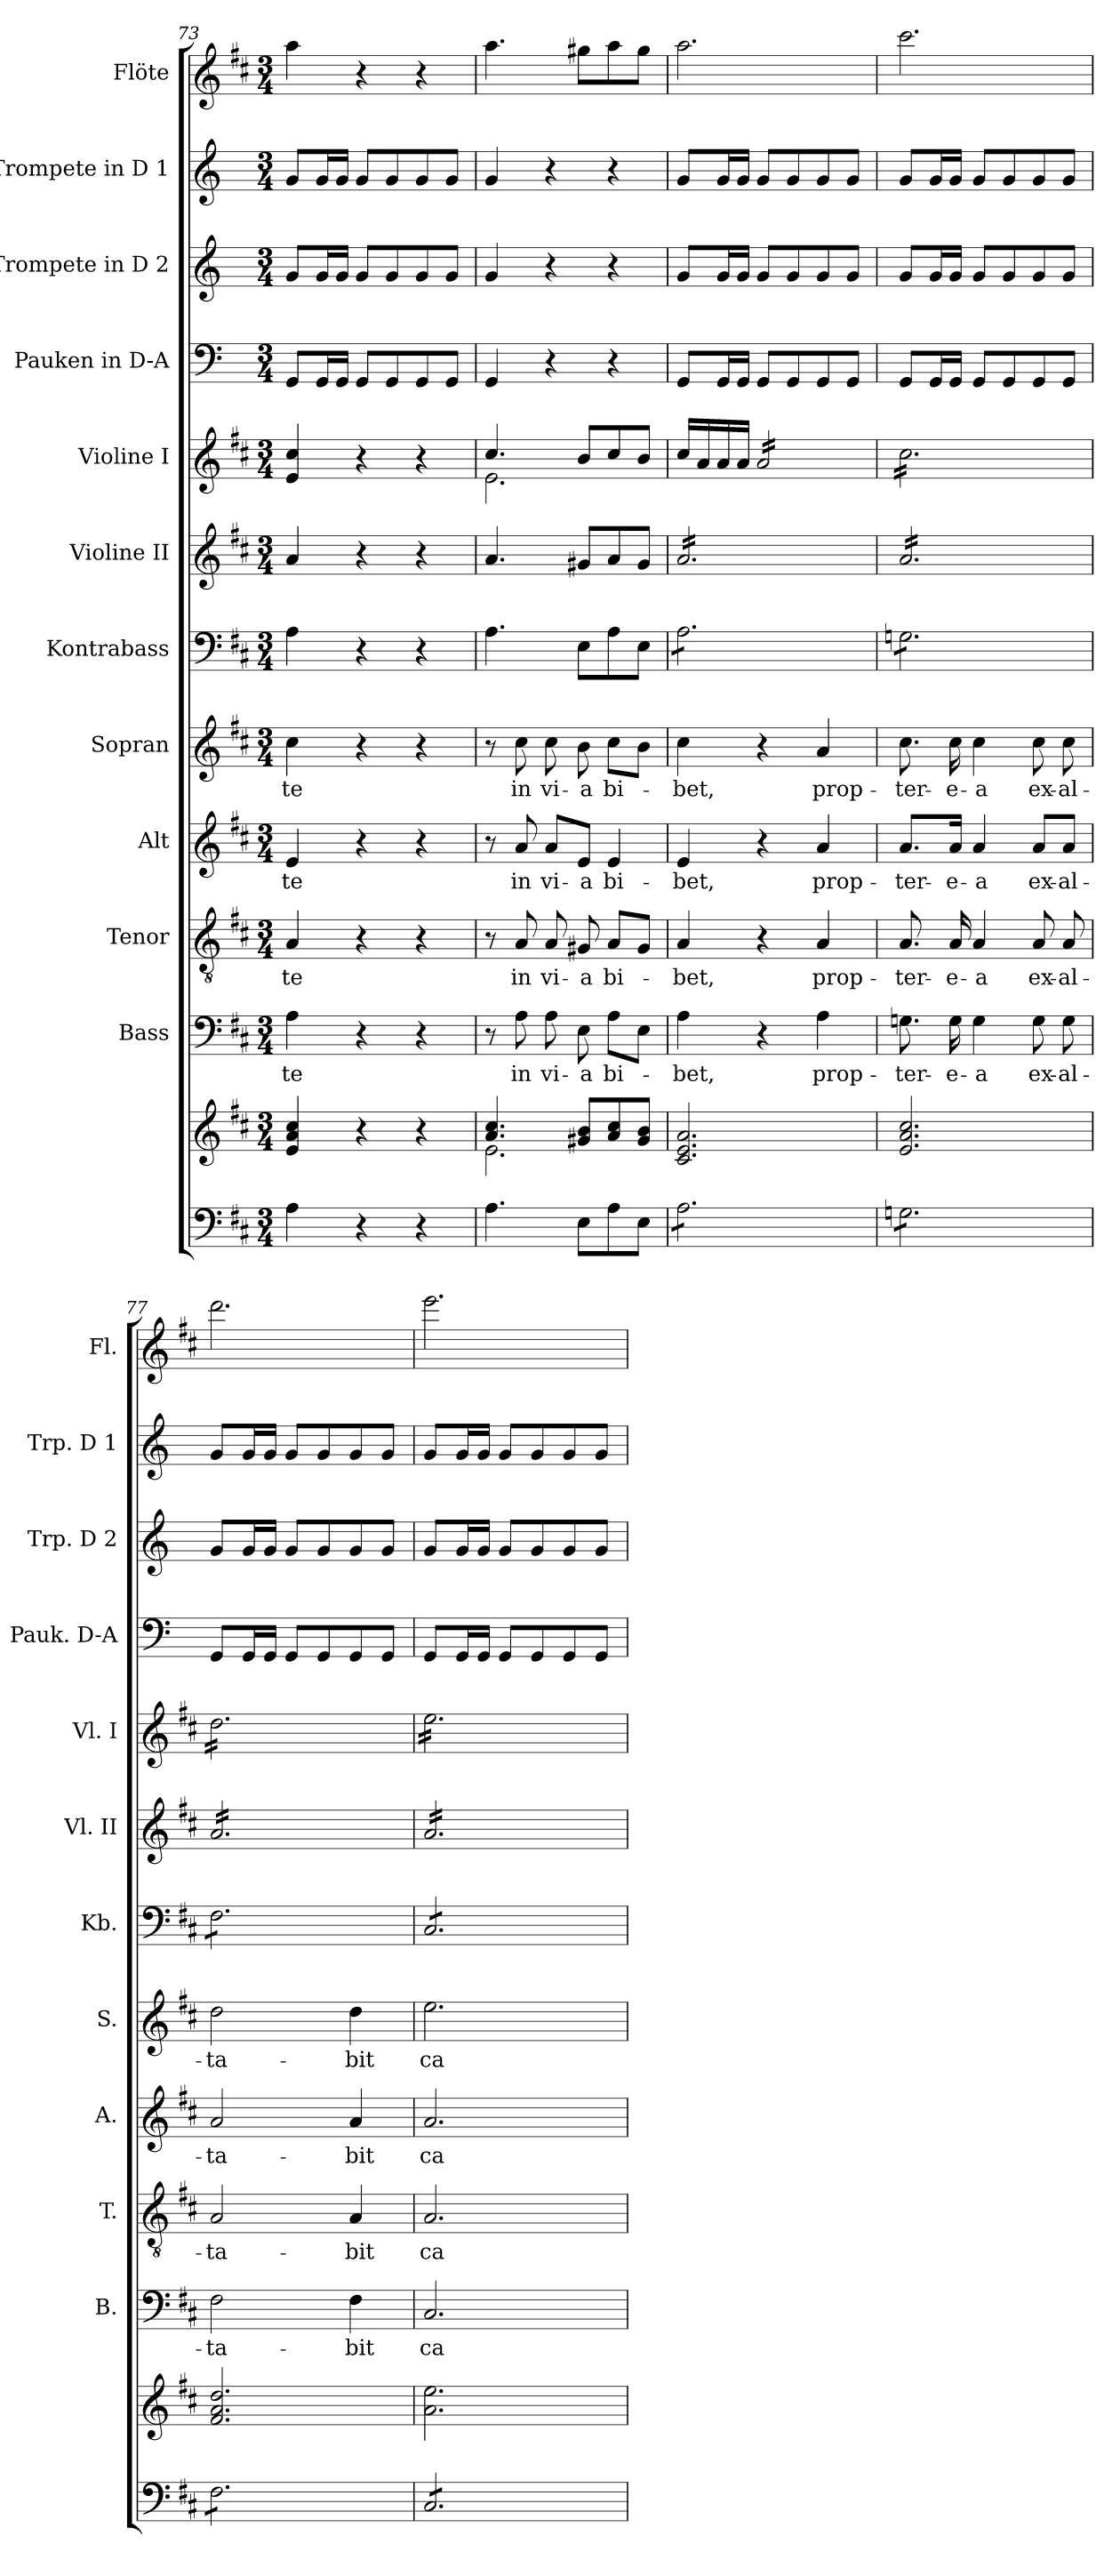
**kern	**kern	**kern	**text	**kern	**text	**kern	**text	**kern	**text	**kern	**kern	**kern	**kern	**kern	**kern	**kern
*part12	*part12	*part11	*part11	*part10	*part10	*part9	*part9	*part8	*part8	*part7	*part6	*part5	*part4	*part3	*part2	*part1
*staff13	*staff12	*staff11	*staff11	*staff10	*staff10	*staff9	*staff9	*staff8	*staff8	*staff7	*staff6	*staff5	*staff4	*staff3	*staff2	*staff1
*	*	*I"Bass	*	*I"Tenor	*	*I"Alt	*	*I"Sopran	*	*I"Kontrabass	*I"Violine II	*I"Violine I	*I"Pauken in D-A	*I"Trompete in D 2	*I"Trompete in D 1	*I"Flöte
*	*	*I'B.	*	*I'T.	*	*I'A.	*	*I'S.	*	*I'Kb.	*I'Vl. II	*I'Vl. I	*I'Pauk. D-A	*I'Trp. D 2	*I'Trp. D 1	*I'Fl.
*clefF4	*clefG2	*clefF4	*	*clefGv2	*	*clefG2	*	*clefG2	*	*clefF4	*clefG2	*clefG2	*clefF4	*clefG2	*clefG2	*clefG2
*	*	*	*	*	*	*	*	*	*	*ITrd7c12	*	*	*ITrd-1c-2	*ITrd-1c-2	*ITrd-1c-2	*
*k[f#c#]	*k[f#c#]	*k[f#c#]	*	*k[f#c#]	*	*k[f#c#]	*	*k[f#c#]	*	*k[f#c#]	*k[f#c#]	*k[f#c#]	*k[f#c#]	*k[f#c#]	*k[f#c#]	*k[f#c#]
*D:	*D:	*D:	*	*D:	*	*D:	*	*D:	*	*D:	*D:	*D:	*D:	*D:	*D:	*D:
*M3/4	*M3/4	*M3/4	*	*M3/4	*	*M3/4	*	*M3/4	*	*M3/4	*M3/4	*M3/4	*M3/4	*M3/4	*M3/4	*M3/4
=73	=73	=73	=73	=73	=73	=73	=73	=73	=73	=73	=73	=73	=73	=73	=73	=73
!	!	!	!LO:LY:b	!	!LO:LY:b	!	!LO:LY:b	!	!LO:LY:b	!	!	!	!	!	!	!
4A\	4e/ 4a/ 4cc#/	4A\	-te	4A/	-te	4e/	-te	4cc#\	-te	4AA\	4a/	4e/ 4cc#/	8AA/L	8a/L	8a/L	4aa\
.	.	.	.	.	.	.	.	.	.	.	.	.	16AA/L	16a/L	16a/L	.
.	.	.	.	.	.	.	.	.	.	.	.	.	16AA/JJ	16a/JJ	16a/JJ	.
4r	4r	4r	.	4r	.	4r	.	4r	.	4r	4r	4r	8AA/L	8a/L	8a/L	4r
.	.	.	.	.	.	.	.	.	.	.	.	.	8AA/	8a/	8a/	.
4r	4r	4r	.	4r	.	4r	.	4r	.	4r	4r	4r	8AA/	8a/	8a/	4r
.	.	.	.	.	.	.	.	.	.	.	.	.	8AA/J	8a/J	8a/J	.
!!LO:PB:g=z
=74	=74	=74	=74	=74	=74	=74	=74	=74	=74	=74	=74	=74	=74	=74	=74	=74
*	*^	*	*	*	*	*	*	*	*	*	*	*^	*	*	*	*
4.A\	4.a/ 4.cc#/	2.e\	8r	.	8r	.	8r	.	8r	.	4.AA\	4.a/	4.cc#/	2.e\	4AA/	4a/	4a/	4.aa\
!	!	!	!	!LO:LY:b	!	!LO:LY:b	!	!LO:LY:b	!	!LO:LY:b	!	!	!	!	!	!	!	!
.	.	.	8A\	in	8A/	in	8a/	in	8cc#\	in	.	.	.	.	.	.	.	.
!	!	!	!	!LO:LY:b	!	!LO:LY:b	!	!LO:LY:b	!	!LO:LY:b	!	!	!	!	!	!	!	!
.	.	.	8A\	vi-	8A/	vi-	8a/L	vi-	8cc#\	vi-	.	.	.	.	4r	4r	4r	.
!	!	!	!	!LO:LY:b	!	!LO:LY:b	!	!LO:LY:b	!	!LO:LY:b	!	!	!	!	!	!	!	!
8E\L	8g#X/ 8b/L	.	8E\	-a	8G#X/	-a	8e/J	-a	8b\	-a	8EE\L	8g#X/L	8b/L	.	.	.	.	8gg#X\L
!	!	!	!	!LO:LY:b	!	!LO:LY:b	!	!LO:LY:b	!	!LO:LY:b	!	!	!	!	!	!	!	!
8A\	8a/ 8cc#/	.	8A\L	bi-	8A/L	bi-	4e/	bi-	8cc#\L	bi-	8AA\	8a/	8cc#/	.	4r	4r	4r	8aa\
8E\J	8g#/ 8b/J	.	8E\J	.	8G#/J	.	.	.	8b\J	.	8EE\J	8g#/J	8b/J	.	.	.	.	8gg#\J
*	*v	*v	*	*	*	*	*	*	*	*	*	*	*v	*v	*	*	*	*
=75	=75	=75	=75	=75	=75	=75	=75	=75	=75	=75	=75	=75	=75	=75	=75	=75
!	!	!	!LO:LY:b	!	!LO:LY:b	!	!LO:LY:b	!	!LO:LY:b	!	!	!	!	!	!	!
*tremolo	*	*	*	*	*	*	*	*	*	*	*	*	*	*	*	*
*	*	*	*	*	*	*	*	*	*	*tremolo	*	*	*	*	*	*
*	*	*	*	*	*	*	*	*	*	*	*tremolo	*	*	*	*	*
8A\L	2.c#/ 2.e/ 2.a/	4A\	-bet,	4A/	-bet,	4e/	-bet,	4cc#\	-bet,	8AA\L	16a/LL	16cc#/LL	8AA/L	8a/L	8a/L	2.aa\
.	.	.	.	.	.	.	.	.	.	.	16a/	16a/	.	.	.	.
8A\	.	.	.	.	.	.	.	.	.	8AA\	16a/	16a/	16AA/L	16a/L	16a/L	.
.	.	.	.	.	.	.	.	.	.	.	16a/	16a/JJ	16AA/JJ	16a/JJ	16a/JJ	.
*	*	*	*	*	*	*	*	*	*	*	*	*tremolo	*	*	*	*
8A\	.	4r	.	4r	.	4r	.	4r	.	8AA\	16a/	16a/LL	8AA/L	8a/L	8a/L	.
.	.	.	.	.	.	.	.	.	.	.	16a/	16a/	.	.	.	.
8A\	.	.	.	.	.	.	.	.	.	8AA\	16a/	16a/	8AA/	8a/	8a/	.
.	.	.	.	.	.	.	.	.	.	.	16a/	16a/	.	.	.	.
!	!	!	!LO:LY:b	!	!LO:LY:b	!	!LO:LY:b	!	!LO:LY:b	!	!	!	!	!	!	!
8A\	.	4A\	prop-	4A/	prop-	4a/	prop-	4a/	prop-	8AA\	16a/	16a/	8AA/	8a/	8a/	.
.	.	.	.	.	.	.	.	.	.	.	16a/	16a/	.	.	.	.
8A\J	.	.	.	.	.	.	.	.	.	8AA\J	16a/	16a/	8AA/J	8a/J	8a/J	.
.	.	.	.	.	.	.	.	.	.	.	16a/JJ	16a/JJ	.	.	.	.
=76	=76	=76	=76	=76	=76	=76	=76	=76	=76	=76	=76	=76	=76	=76	=76	=76
!	!	!	!LO:LY:b	!	!LO:LY:b	!	!LO:LY:b	!	!LO:LY:b	!	!	!	!	!	!	!
8Gn\L	2.e/ 2.a/ 2.cc#/	8.Gn\	-ter-	8.A/	-ter-	8.a/L	-ter-	8.cc#\	-ter-	8GGn\L	16a/LL	16cc#\LL	8AA/L	8a/L	8a/L	2.ccc#\
.	.	.	.	.	.	.	.	.	.	.	16a/	16cc#\	.	.	.	.
8Gn\	.	.	.	.	.	.	.	.	.	8GGn\	16a/	16cc#\	16AA/L	16a/L	16a/L	.
!	!	!	!LO:LY:b	!	!LO:LY:b	!	!LO:LY:b	!	!LO:LY:b	!	!	!	!	!	!	!
.	.	16G\	-e-	16A/	-e-	16a/Jk	-e-	16cc#\	-e-	.	16a/	16cc#\	16AA/JJ	16a/JJ	16a/JJ	.
!	!	!	!LO:LY:b	!	!LO:LY:b	!	!LO:LY:b	!	!LO:LY:b	!	!	!	!	!	!	!
8Gn\	.	4G\	-a	4A/	-a	4a/	-a	4cc#\	-a	8GGn\	16a/	16cc#\	8AA/L	8a/L	8a/L	.
.	.	.	.	.	.	.	.	.	.	.	16a/	16cc#\	.	.	.	.
8Gn\	.	.	.	.	.	.	.	.	.	8GGn\	16a/	16cc#\	8AA/	8a/	8a/	.
.	.	.	.	.	.	.	.	.	.	.	16a/	16cc#\	.	.	.	.
!	!	!	!LO:LY:b	!	!LO:LY:b	!	!LO:LY:b	!	!LO:LY:b	!	!	!	!	!	!	!
8Gn\	.	8G\	ex-	8A/	ex-	8a/L	ex-	8cc#\	ex-	8GGn\	16a/	16cc#\	8AA/	8a/	8a/	.
.	.	.	.	.	.	.	.	.	.	.	16a/	16cc#\	.	.	.	.
!	!	!	!LO:LY:b	!	!LO:LY:b	!	!LO:LY:b	!	!LO:LY:b	!	!	!	!	!	!	!
8Gn\J	.	8G\	-al-	8A/	-al-	8a/J	-al-	8cc#\	-al-	8GGn\J	16a/	16cc#\	8AA/J	8a/J	8a/J	.
.	.	.	.	.	.	.	.	.	.	.	16a/JJ	16cc#\JJ	.	.	.	.
=77	=77	=77	=77	=77	=77	=77	=77	=77	=77	=77	=77	=77	=77	=77	=77	=77
!	!	!	!LO:LY:b	!	!LO:LY:b	!	!LO:LY:b	!	!LO:LY:b	!	!	!	!	!	!	!
8F#\L	2.f#/ 2.a/ 2.dd/	2F#\	-ta-	2A/	-ta-	2a/	-ta-	2dd\	-ta-	8FF#\L	16a/LL	16dd\LL	8AA/L	8a/L	8a/L	2.ddd\
.	.	.	.	.	.	.	.	.	.	.	16a/	16dd\	.	.	.	.
8F#\	.	.	.	.	.	.	.	.	.	8FF#\	16a/	16dd\	16AA/L	16a/L	16a/L	.
.	.	.	.	.	.	.	.	.	.	.	16a/	16dd\	16AA/JJ	16a/JJ	16a/JJ	.
8F#\	.	.	.	.	.	.	.	.	.	8FF#\	16a/	16dd\	8AA/L	8a/L	8a/L	.
.	.	.	.	.	.	.	.	.	.	.	16a/	16dd\	.	.	.	.
8F#\	.	.	.	.	.	.	.	.	.	8FF#\	16a/	16dd\	8AA/	8a/	8a/	.
.	.	.	.	.	.	.	.	.	.	.	16a/	16dd\	.	.	.	.
!	!	!	!LO:LY:b	!	!LO:LY:b	!	!LO:LY:b	!	!LO:LY:b	!	!	!	!	!	!	!
8F#\	.	4F#\	-bit	4A/	-bit	4a/	-bit	4dd\	-bit	8FF#\	16a/	16dd\	8AA/	8a/	8a/	.
.	.	.	.	.	.	.	.	.	.	.	16a/	16dd\	.	.	.	.
8F#\J	.	.	.	.	.	.	.	.	.	8FF#\J	16a/	16dd\	8AA/J	8a/J	8a/J	.
.	.	.	.	.	.	.	.	.	.	.	16a/JJ	16dd\JJ	.	.	.	.
=78	=78	=78	=78	=78	=78	=78	=78	=78	=78	=78	=78	=78	=78	=78	=78	=78
!	!	!	!LO:LY:b	!	!LO:LY:b	!	!LO:LY:b	!	!LO:LY:b	!	!	!	!	!	!	!
8C#/L	2.a\ 2.ee\	2.C#/	ca-	2.A/	ca-	2.a/	ca-	2.ee\	ca-	8CC#/L	16a/LL	16ee\LL	8AA/L	8a/L	8a/L	2.eee\
.	.	.	.	.	.	.	.	.	.	.	16a/	16ee\	.	.	.	.
8C#/	.	.	.	.	.	.	.	.	.	8CC#/	16a/	16ee\	16AA/L	16a/L	16a/L	.
.	.	.	.	.	.	.	.	.	.	.	16a/	16ee\	16AA/JJ	16a/JJ	16a/JJ	.
8C#/	.	.	.	.	.	.	.	.	.	8CC#/	16a/	16ee\	8AA/L	8a/L	8a/L	.
.	.	.	.	.	.	.	.	.	.	.	16a/	16ee\	.	.	.	.
8C#/	.	.	.	.	.	.	.	.	.	8CC#/	16a/	16ee\	8AA/	8a/	8a/	.
.	.	.	.	.	.	.	.	.	.	.	16a/	16ee\	.	.	.	.
8C#/	.	.	.	.	.	.	.	.	.	8CC#/	16a/	16ee\	8AA/	8a/	8a/	.
.	.	.	.	.	.	.	.	.	.	.	16a/	16ee\	.	.	.	.
8C#/J	.	.	.	.	.	.	.	.	.	8CC#/J	16a/	16ee\	8AA/J	8a/J	8a/J	.
*	*	*	*	*	*	*	*	*	*	*Xtremolo	*	*	*	*	*	*
*Xtremolo	*	*	*	*	*	*	*	*	*	*	*	*	*	*	*	*
.	.	.	.	.	.	.	.	.	.	.	16a/JJ	16ee\JJ	.	.	.	.
*	*	*	*	*	*	*	*	*	*	*	*	*Xtremolo	*	*	*	*
*	*	*	*	*	*	*	*	*	*	*	*Xtremolo	*	*	*	*	*
=	=	=	=	=	=	=	=	=	=	=	=	=	=	=	=	=
*-	*-	*-	*-	*-	*-	*-	*-	*-	*-	*-	*-	*-	*-	*-	*-	*-
